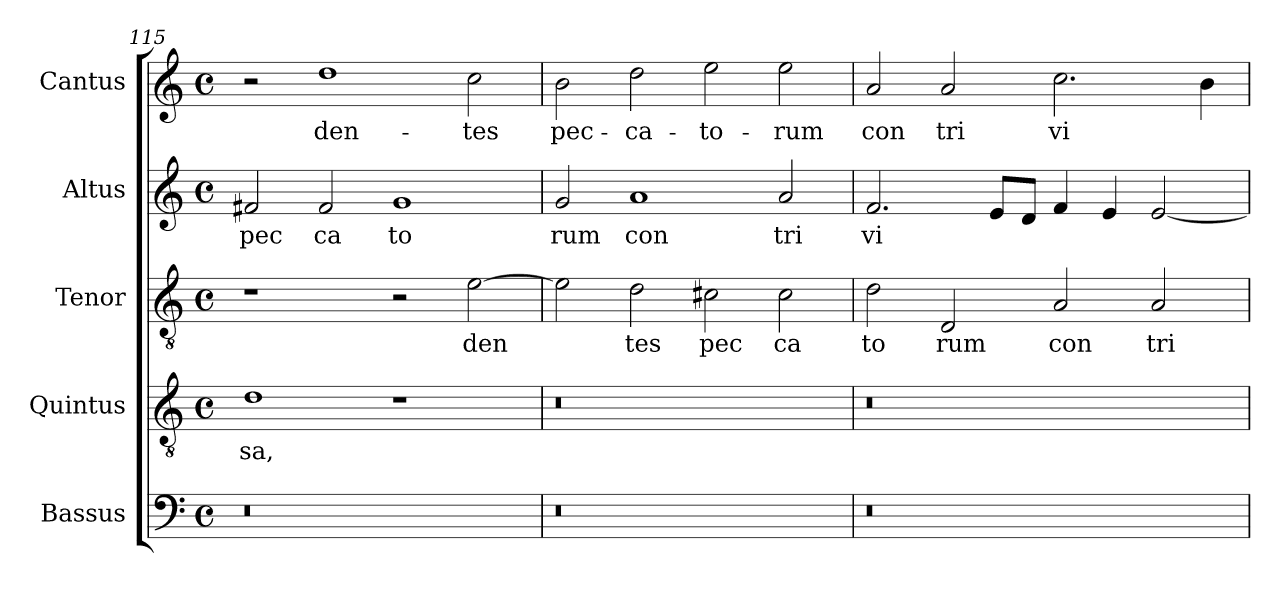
**kern	**kern	**text	**kern	**text	**kern	**text	**kern	**text
*part5	*part4	*part4	*part3	*part3	*part2	*part2	*part1	*part1
*staff5	*staff4	*staff4	*staff3	*staff3	*staff2	*staff2	*staff1	*staff1
*I"Bassus	*I"Quintus	*	*I"Tenor	*	*I"Altus	*	*I"Cantus	*
*clefF4	*clefGv2	*	*clefGv2	*	*clefG2	*	*clefG2	*
*M4/4	*M4/4	*	*M4/4	*	*M4/4	*	*M4/4	*
*met(c)	*met(c)	*	*met(c)	*	*met(c)	*	*met(c)	*
=115	=115	=115	=115	=115	=115	=115	=115	=115
!	!	!LO:LY:b:cj	!	!	!	!LO:LY:b:cj	!	!
0r	1d	-sa,	1r	.	2f#X/	pec	2r	.
!	!	!	!	!	!	!LO:LY:b:cj	!	!LO:LY:b:cj
.	.	.	.	.	2f#/	ca	1dd	den-
!	!	!	!	!	!	!LO:LY:b:cj	!	!
.	1r	.	2r	.	1g	to	.	.
!	!	!	!	!LO:LY:b	!	!	!	!LO:LY:b:cj
.	.	.	[>2e\	den	.	.	2cc\	-tes
=116	=116	=116	=116	=116	=116	=116	=116	=116
!	!	!	!	!	!	!LO:LY:b:cj	!	!LO:LY:b:cj
0r	0r	.	2e\]	.	2g/	rum	2b\	pec-
!	!	!	!	!LO:LY:b:cj	!	!LO:LY:b:cj	!	!LO:LY:b:cj
.	.	.	2d\	tes	1a	con	2dd\	-ca-
!	!	!	!	!LO:LY:b:cj	!	!	!	!LO:LY:b:cj
.	.	.	2c#X\	pec	.	.	2ee\	-to-
!	!	!	!	!LO:LY:b:cj	!	!LO:LY:b:cj	!	!LO:LY:b:cj
.	.	.	2c#\	ca	2a/	tri	2ee\	-rum
!!LO:PB:g=z
=117	=117	=117	=117	=117	=117	=117	=117	=117
!	!	!	!	!LO:LY:b:cj	!	!LO:LY:b:cj	!	!LO:LY:b:cj
0r	0r	.	2d\	to	2.f/	vi	2a/	con
!	!	!	!	!LO:LY:b:cj	!	!	!	!LO:LY:b:cj
.	.	.	2D/	rum	.	.	2a/	tri
.	.	.	.	.	8e/L	.	.	.
.	.	.	.	.	8d/J	.	.	.
!	!	!	!	!LO:LY:b:cj	!	!	!	!LO:LY:b:cj
.	.	.	2A/	con	4f/	.	2.cc\	vi
.	.	.	.	.	4e/	.	.	.
!	!	!	!	!LO:LY:b:cj	!	!	!	!
.	.	.	2A/	tri	[<2e/	.	.	.
.	.	.	.	.	.	.	4b\	.
=	=	=	=	=	=	=	=	=
*-	*-	*-	*-	*-	*-	*-	*-	*-
